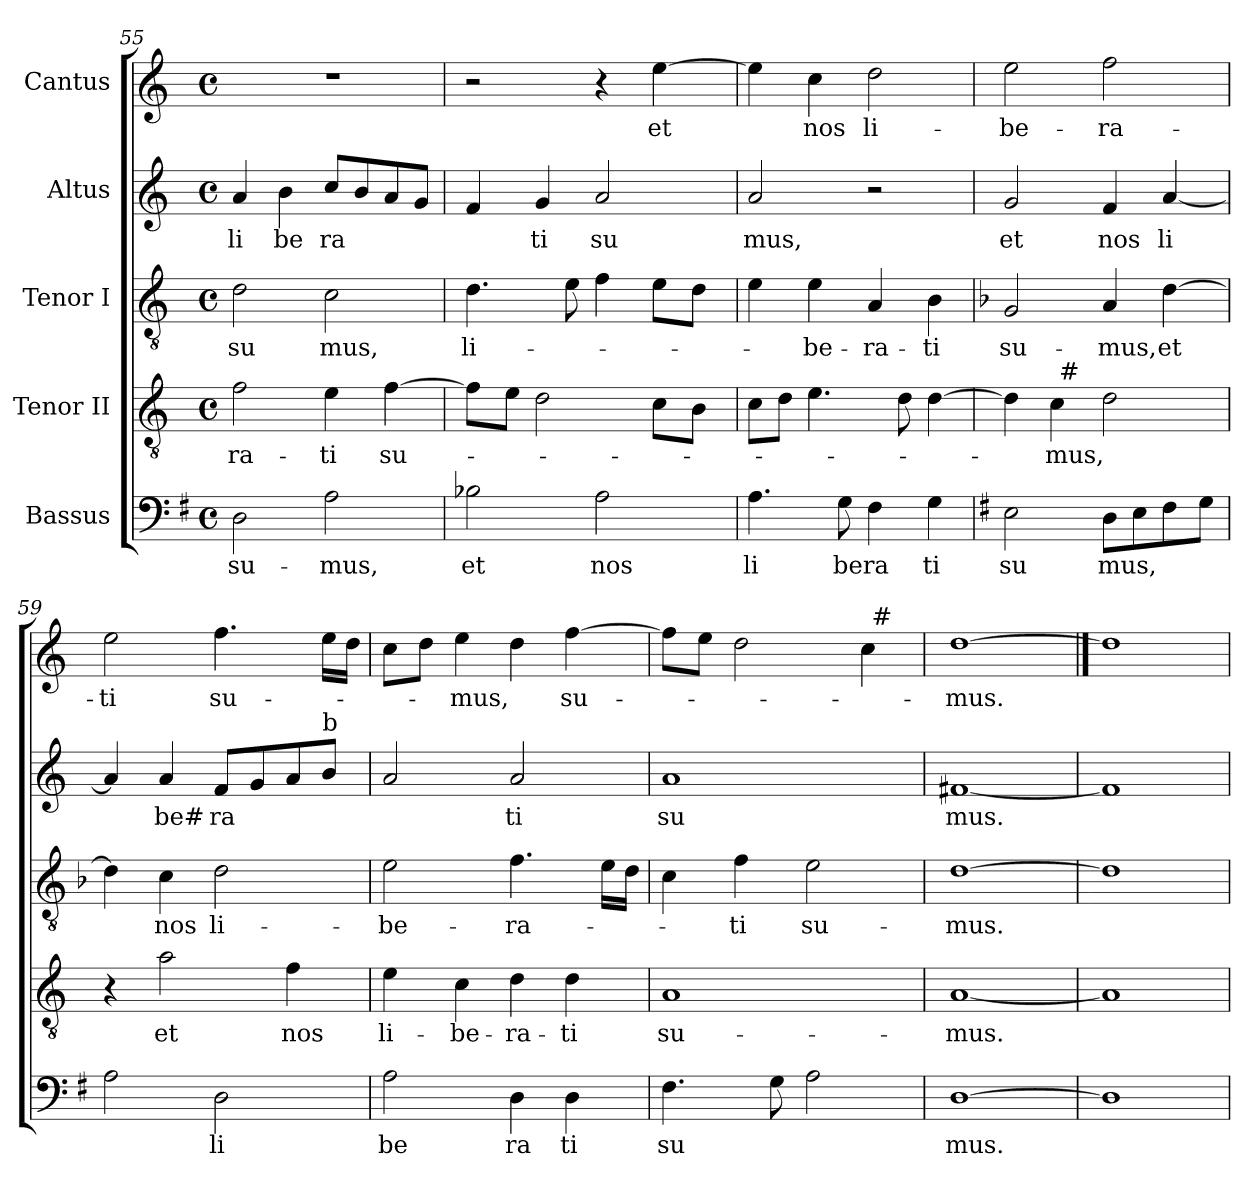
**kern	**text	**kern	**text	**kern	**text	**kern	**text	**kern	**text
*part5	*part5	*part4	*part4	*part3	*part3	*part2	*part2	*part1	*part1
*staff5	*staff5	*staff4	*staff4	*staff3	*staff3	*staff2	*staff2	*staff1	*staff1
*I"Bassus	*	*I"Tenor II	*	*I"Tenor I	*	*I"Altus	*	*I"Cantus	*
*clefF4	*	*clefGv2	*	*clefGv2	*	*clefG2	*	*clefG2	*
*ITrd-3c-5	*	*	*	*	*	*	*	*	*
*k[]	*	*	*	*	*	*k[]	*	*	*
*C:	*	*	*	*	*	*C:	*	*	*
*M4/4	*	*M4/4	*	*M4/4	*	*M4/4	*	*M4/4	*
*met(c)	*	*met(c)	*	*met(c)	*	*met(c)	*	*met(c)	*
=55	=55	=55	=55	=55	=55	=55	=55	=55	=55
!	!LO:LY:b:cj	!	!LO:LY:b:cj	!	!LO:LY:b:cj	!	!LO:LY:b:cj	!	!
2G\	su-	2f\	-ra-	2d\	su	4a/	li	1r	.
!	!	!	!	!	!	!	!LO:LY:b:cj	!	!
.	.	.	.	.	.	4b\	be	.	.
!	!LO:LY:b:cj	!	!LO:LY:b:cj	!	!LO:LY:b:cj	!	!LO:LY:b:cj	!	!
2d\	-mus,	4e\	-ti	2c\	mus,	8cc/L	ra	.	.
.	.	.	.	.	.	8b/	.	.	.
!	!	!	!LO:LY:b:cj	!	!	!	!	!	!
.	.	[>4f\	su-	.	.	8a/	.	.	.
.	.	.	.	.	.	8g/J	.	.	.
!!LO:LB:g=z
=56	=56	=56	=56	=56	=56	=56	=56	=56	=56
!	!LO:LY:b:cj	!	!	!	!LO:LY:b:cj	!	!	!	!
*	*	*	*	*	*	*^	*	*	*
2e-X\	et	8f\L]	.	4.d\	li-	4f/	32.ryy	.	2r	.
.	.	.	.	.	.	.	2ryy	.	.	.
.	.	8e\J	.	.	.	.	.	.	.	.
!	!	!	!	!	!	!	!	!LO:LY:b:cj	!	!
.	.	2d\	.	.	.	4g/	.	ti	.	.
.	.	.	.	8e\	.	.	.	.	.	.
!	!LO:LY:b:cj	!	!	!	!	!	!	!LO:LY:b:cj	!	!
2d\	nos	.	.	4f\	.	2a/	.	su	4r	.
.	.	.	.	.	.	.	4ryy	.	.	.
!	!	!	!	!	!	!	!	!	!	!LO:LY:b:cj
.	.	8c\L	.	8e\L	.	.	.	.	[>4ee\	et
.	.	.	.	.	.	.	8ryy	.	.	.
.	.	8B\J	.	8d\J	.	.	.	.	.	.
.	.	.	.	.	.	.	16ryy	.	.	.
.	.	.	.	.	.	.	64ryy	.	.	.
=57	=57	=57	=57	=57	=57	=57	=57	=57	=57	=57
!	!LO:LY:b:cj	!	!	!	!	!	!	!LO:LY:b:cj	!	!
*	*	*	*	*	*	*v	*v	*	*	*
4.d\	li	8c\L	.	4e\	.	2a/	mus,	4ee\]	.
.	.	8d\J	.	.	.	.	.	.	.
!	!	!	!	!	!LO:LY:b:cj	!	!	!	!LO:LY:b:cj
.	.	4.e\	.	4e\	-be-	.	.	4cc\	nos
!	!LO:LY:b:cj	!	!	!	!	!	!	!	!
8c\	bera	.	.	.	.	.	.	.	.
!	!	!	!	!	!LO:LY:b:cj	!	!	!	!LO:LY:b:cj
4B\	.	.	.	4A/	-ra-	2r	.	2dd\	li-
.	.	8d\	.	.	.	.	.	.	.
!	!LO:LY:b:cj	!	!	!	!LO:LY:b:cj	!	!	!	!
4c\	ti	[>4d\	.	4B\	-ti	.	.	.	.
=58	=58	=58	=58	=58	=58	=58	=58	=58	=58
*	*	*	*	*k[b-]	*	*	*	*	*
*	*	*	*	*F:	*	*	*	*	*
!	!LO:LY:b:cj	!	!	!	!LO:LY:b:cj	!	!LO:LY:b:cj	!	!LO:LY:b:cj
*	*	*^	*	*	*	*	*	*	*
2A\	su	4d\]	4ryy	.	2G/	su-	2g/	et	2ee\	-be-
!	!	!	!	!LO:LY:b	!	!	!	!	!	!
.	.	4c\	64ryy	-mus,	.	.	.	.	.	.
!	!	!	!LO:TX:a:t=#	!	!	!	!	!	!	!
.	.	.	2ryy	.	.	.	.	.	.	.
!	!LO:LY:b	!	!	!	!	!LO:LY:b:cj	!	!LO:LY:b:cj	!	!LO:LY:b:cj
8G\L	mus,	2d\	.	.	4A/	-mus,	4f/	nos	2ff\	-ra-
8A\	.	.	.	.	.	.	.	.	.	.
!	!	!	!	!	!	!LO:LY:b:cj	!	!LO:LY:b:cj	!	!
8B\	.	.	.	.	[>4d\	et	[<4a/	li	.	.
.	.	.	8...ryy	.	.	.	.	.	.	.
8c\J	.	.	.	.	.	.	.	.	.	.
=59	=59	=59	=59	=59	=59	=59	=59	=59	=59	=59
!	!	!	!	!	!	!	!	!	!	!LO:LY:b:cj
*	*	*v	*v	*	*	*	*	*	*	*
2d\	.	4r	.	4d\]	.	4a/]	.	2ee\	-ti
!	!	!	!LO:LY:b:cj	!	!LO:LY:b:cj	!	!LO:LY:b:cj	!	!
.	.	2a\	et	4c\	nos	4a/	be#	.	.
!	!LO:LY:b:cj	!	!	!	!LO:LY:b:cj	!	!LO:LY:b:cj	!	!LO:LY:b:cj
2G\	li	.	.	2d\	li-	8f/L	ra	4.ff\	su-
.	.	.	.	.	.	8g/	.	.	.
!	!	!	!LO:LY:b:cj	!	!	!	!	!	!
.	.	4f\	nos	.	.	8a/	.	.	.
!	!	!	!	!	!	!LO:TX:a:t=b	!	!	!
.	.	.	.	.	.	8b/J	.	16ee\L	.
.	.	.	.	.	.	.	.	16dd\J	.
=60	=60	=60	=60	=60	=60	=60	=60	=60	=60
!	!LO:LY:b:cj	!	!LO:LY:b:cj	!	!LO:LY:b:cj	!	!	!	!
2d\	be	4e\	li-	2e\	-be-	2a/	.	8cc\L	.
.	.	.	.	.	.	.	.	8dd\J	.
!	!	!	!LO:LY:b:cj	!	!	!	!	!	!LO:LY:b
.	.	4c\	-be-	.	.	.	.	4ee\	-mus,
!	!LO:LY:b:cj	!	!LO:LY:b:cj	!	!LO:LY:b:cj	!	!LO:LY:b:cj	!	!
4G\	ra	4d\	-ra-	4.f\	-ra-	2a/	ti	4dd\	.
!	!LO:LY:b:cj	!	!LO:LY:b:cj	!	!	!	!	!	!LO:LY:b:cj
4G\	ti	4d\	-ti	.	.	.	.	[>4ff\	su-
.	.	.	.	16e\L	.	.	.	.	.
.	.	.	.	16d\J	.	.	.	.	.
=61	=61	=61	=61	=61	=61	=61	=61	=61	=61
!	!LO:LY:b:cj	!	!LO:LY:b:cj	!	!	!	!LO:LY:b:cj	!	!
*	*	*	*	*	*	*	*	*^	*
4.B\	su	1A	su-	4c\	.	1a	su	8ff\L]	2ryy	.
.	.	.	.	.	.	.	.	8ee\J	.	.
!	!	!	!	!	!LO:LY:b:cj	!	!	!	!	!
.	.	.	.	4f\	-ti	.	.	2dd\	.	.
8c\	.	.	.	.	.	.	.	.	.	.
!	!	!	!	!	!LO:LY:b:cj	!	!	!	!	!
2d\	.	.	.	2e\	su-	.	.	.	4ryy	.
.	.	.	.	.	.	.	.	4cc\	64ryy	.
!	!	!	!	!	!	!	!	!	!LO:TX:a:t=#	!
.	.	.	.	.	.	.	.	.	8...ryy	.
=62	=62	=62	=62	=62	=62	=62	=62	=62	=62	=62
!	!LO:LY:b:cj	!	!LO:LY:b:cj	!	!LO:LY:b:cj	!	!LO:LY:b:cj	!	!	!LO:LY:b:cj
*	*	*	*	*	*	*	*	*v	*v	*
[1G	mus.	[1A	-mus.	[1d	-mus.	[1f#X	mus.	[1dd	-mus.
=63	==63	=63	==63	=63	==63	=63	==63	==63	==63
1G]	.	1A]	.	1d]	.	1f#]	.	1dd]	.
=	=	=	=	=	=	=	=	=	=
*-	*-	*-	*-	*-	*-	*-	*-	*-	*-
